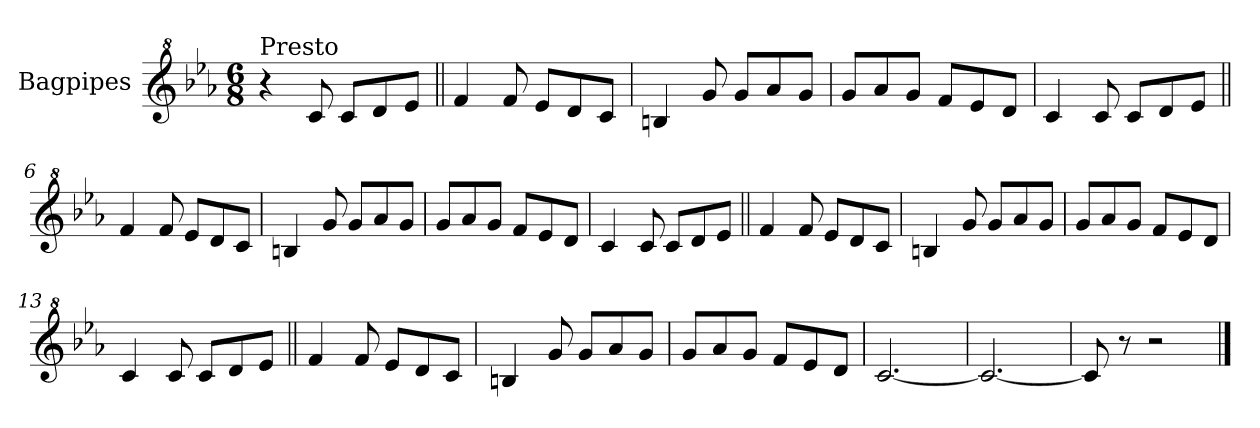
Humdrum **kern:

**kern
*part1
*staff1
*I"Bagpipes
*I'Bag
*clefG^2
*k[b-e-a-]
*E-:
*M6/8
=1
!LO:TX:a:t=Presto
4r
8cc/
8cc/L
8dd/
8ee-/J
=2||
4ff/
8ff/
8ee-/L
8dd/
8cc/J
=3
4bn/
8gg/
8gg/L
8aa-/
8gg/J
=4
8gg/L
8aa-/
8gg/J
8ff/L
8ee-/
8dd/J
=5
4cc/
8cc/
8cc/L
8dd/
8ee-/J
=6||
4ff/
8ff/
8ee-/L
8dd/
8cc/J
!!LO:LB:g=z
=7
4bn/
8gg/
8gg/L
8aa-/
8gg/J
=8
8gg/L
8aa-/
8gg/J
8ff/L
8ee-/
8dd/J
=9
4cc/
8cc/
8cc/L
8dd/
8ee-/J
=10||
4ff/
8ff/
8ee-/L
8dd/
8cc/J
=11
4bn/
8gg/
8gg/L
8aa-/
8gg/J
=12
8gg/L
8aa-/
8gg/J
8ff/L
8ee-/
8dd/J
!!LO:LB:g=z
=13
4cc/
8cc/
8cc/L
8dd/
8ee-/J
=14||
4ff/
8ff/
8ee-/L
8dd/
8cc/J
=15
4bn/
8gg/
8gg/L
8aa-/
8gg/J
=16
8gg/L
8aa-/
8gg/J
8ff/L
8ee-/
8dd/J
=17
[2.cc/
=18
2.cc/_
=19
8cc/]
8r
2r
==
*-
